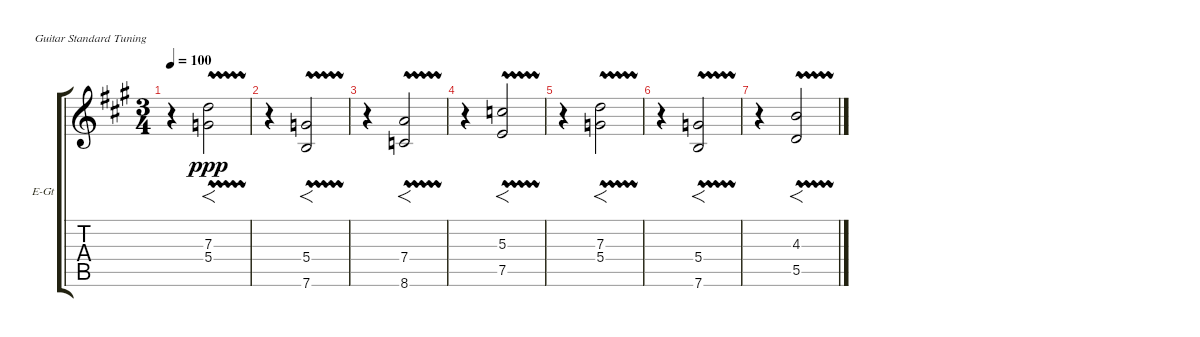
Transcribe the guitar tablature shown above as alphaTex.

\bracketExtendMode groupsimilarinstruments
\firstSystemTrackNameOrientation horizontal
\otherSystemsTrackNameOrientation horizontal
\track ("3 Guitar" "E-Gt") {instrument distortionguitar}
\staff {score tabs}
\tuning (E4 B3 G3 D3 A2 E2)
\ts (3 4)
\tempo 100
\clef g2
\scale
1.07062
\ks a
r.4{dy ppp} (7.3{vw} 5.4{vw}).2{f} |
\scale
0.929382 r.4 (5.4{vw} 7.6{vw}).2{f} |
\scale
1.07062 r.4 (7.4{vw} 8.6{vw}).2{f} |
\scale
0.929382 r.4 (5.3{vw} 7.5{vw}).2{f} |
\scale
1.07062 r.4 (7.3{vw} 5.4{vw}).2{f} |
\scale
0.929382 r.4 (5.4{vw} 7.6{vw}).2{f} |
\scale
1.07062 r.4 (5.5 4.3{vw}).2{f} |
\scale
0.929382 |
\scale
1.07062 |
\scale
0.929382 |
\scale
1.07062 |
\scale
0.929382 |
\scale
1.07062 |
\scale
0.929382 |
\scale
1.07062 |
\scale
0.929382
